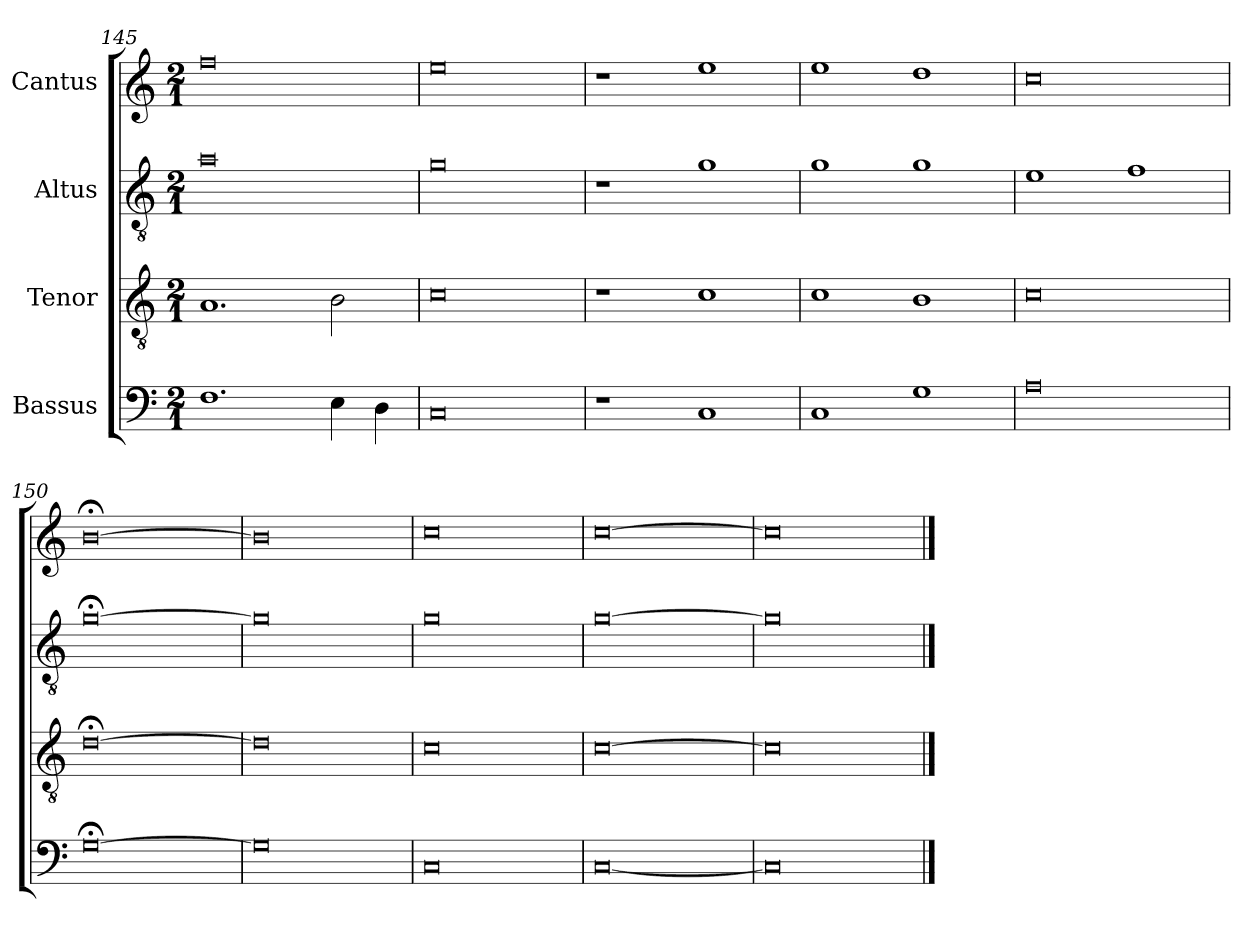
**kern	**kern	**kern	**kern
*part4	*part3	*part2	*part1
*staff4	*staff3	*staff2	*staff1
*I"Bassus	*I"Tenor	*I"Altus	*I"Cantus
*clefF4	*clefGv2	*clefGv2	*clefG2
*	*ITrd7c12	*ITrd7c12	*
*k[]	*k[]	*k[]	*k[]
*C:	*C:	*C:	*C:
*M2/1	*M2/1	*M2/1	*M2/1
=145	=145	=145	=145
1.Fi	1.AAi	0Ai	0ffi
4Ei\	2BBi\	.	.
4Di\	.	.	.
!!LO:LB:g=z
=146	=146	=146	=146
0Ci	0Ci	0Gi	0eei
=147	=147	=147	=147
1r	1r	1r	1r
1Ci	1Ci	1Gi	1eei
=148	=148	=148	=148
1Ci	1Ci	1Gi	1eei
1Gi	1BBi	1Gi	1ddi
=149	=149	=149	=149
0Ai	0Ci	1Ei	0cci
.	.	1Fi	.
=150	=150	=150	=150
[>0G;i	[>0D;i	[>0G;i	[>0b;i
=151	=151	=151	=151
0Gi]	0Di]	0Gi]	0bi]
=152	=152	=152	=152
0Ci	0Ci	0Gi	0cci
=153	=153	=153	=153
[<0Ci	[>0Ci	[>0Gi	[>0cci
=154	=154	=154	=154
0Ci]	0Ci]	0Gi]	0cci]
==	==	==	==
*-	*-	*-	*-
